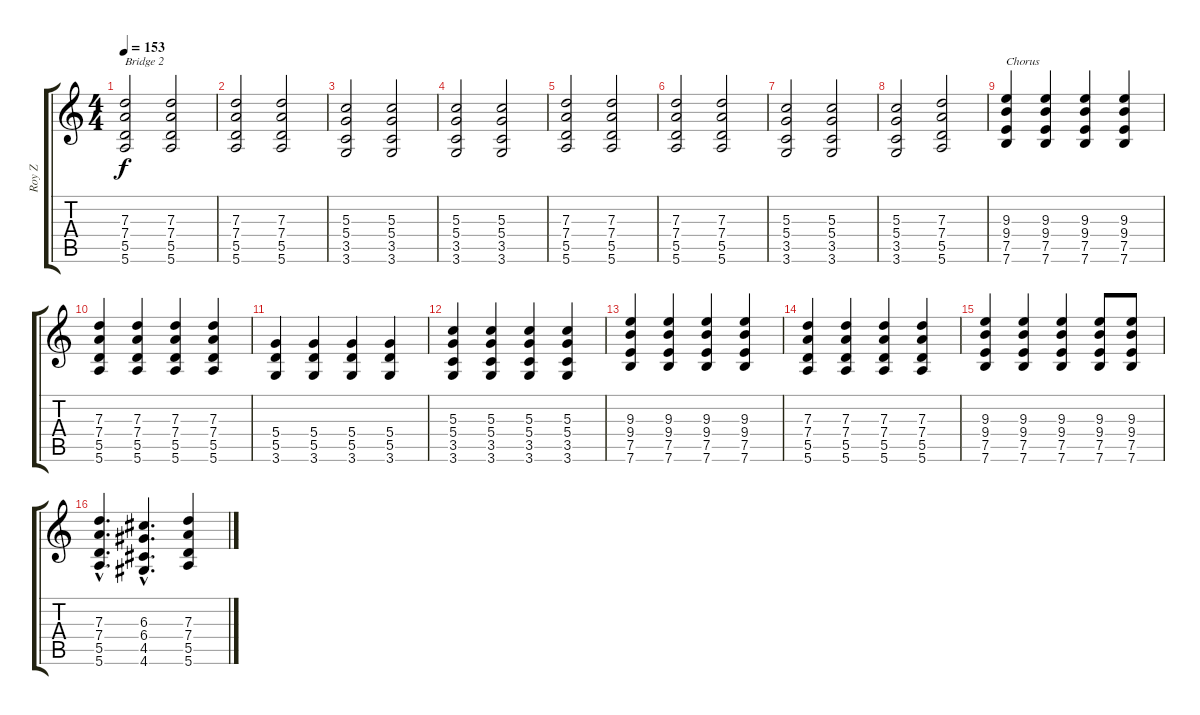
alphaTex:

\track ("Roy Z" "Roy Z") {instrument distortionguitar}
\staff {score tabs}
\tuning (E4 B3 G3 D3 A2 E2) {hide}
\ts (4 4)
\tempo 153
\clef g2
\ks c
(7.3 7.4 5.5 5.6).2{txt "Bridge 2" dy f} (7.3 7.4 5.5 5.6).2 |
(7.3 7.4 5.5 5.6).2 (7.3 7.4 5.5 5.6).2 |
(5.3 5.4 3.5 3.6).2 (5.3 5.4 3.5 3.6).2 |
(5.3 5.4 3.5 3.6).2 (5.3 5.4 3.5 3.6).2 |
(7.3 7.4 5.5 5.6).2 (7.3 7.4 5.5 5.6).2 |
(7.3 7.4 5.5 5.6).2 (7.3 7.4 5.5 5.6).2 |
(5.3 5.4 3.5 3.6).2 (5.3 5.4 3.5 3.6).2 |
(5.3 5.4 3.5 3.6).2 (7.3 7.4 5.5 5.6).2 |
(9.3 9.4 7.5 7.6).4{txt "Chorus"} (9.3 9.4 7.5 7.6).4 (9.3 9.4 7.5 7.6).4 (9.3 9.4 7.5 7.6).4 |
(7.3 7.4 5.5 5.6).4 (7.3 7.4 5.5 5.6).4 (7.3 7.4 5.5 5.6).4 (7.3 7.4 5.5 5.6).4 |
(5.4 5.5 3.6).4 (5.4 5.5 3.6).4 (5.4 5.5 3.6).4 (5.4 5.5 3.6).4 |
(5.3 5.4 3.5 3.6).4 (5.3 5.4 3.5 3.6).4 (5.3 5.4 3.5 3.6).4 (5.3 5.4 3.5 3.6).4 |
(9.3 9.4 7.5 7.6).4 (9.3 9.4 7.5 7.6).4 (9.3 9.4 7.5 7.6).4 (9.3 9.4 7.5 7.6).4 |
(7.3 7.4 5.5 5.6).4 (7.3 7.4 5.5 5.6).4 (7.3 7.4 5.5 5.6).4 (7.3 7.4 5.5 5.6).4 |
(9.3 9.4 7.5 7.6).4 (9.3 9.4 7.5 7.6).4 (9.3 9.4 7.5 7.6).4 (9.3 9.4 7.5 7.6).8 (9.3 9.4 7.5 7.6).8 |
(7.3{hac} 7.4{hac} 5.5{hac} 5.6{hac}).4{d} (6.3{hac} 6.4{hac} 4.5{hac} 4.6{hac}).4{d} (7.3 7.4 5.5 5.6).4
